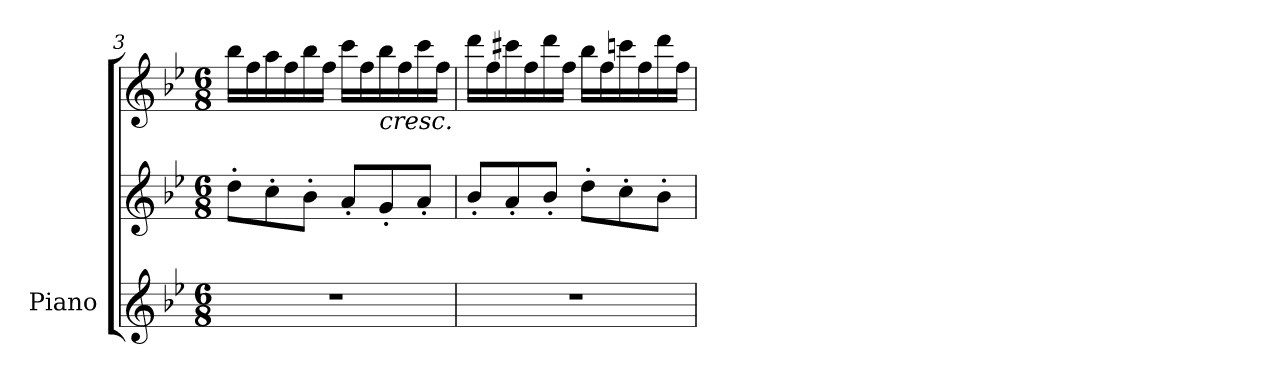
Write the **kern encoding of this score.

**kern	**kern	**kern
*part1	*part1	*part1
*staff3	*staff2	*staff1
*I"Piano	*	*
*I'Pno	*	*
*clefG2	*clefG2	*clefG2
*k[b-e-]	*k[b-e-]	*k[b-e-]
*M6/8	*M6/8	*M6/8
=3	=3	=3
2.r	8dd'\L	16bb-\LL
.	.	16ff\
.	8cc'\	16aa\
.	.	16ff\
.	8b-'\J	16bb-\
.	.	16ff\JJ
.	8a'/L	16ccc\LL
.	.	16ff\
!	!	!LO:TX:b:i:t=cresc.
.	8g'/	16bb-\
.	.	16ff\
.	8a'/J	16ccc\
.	.	16ff\JJ
=4	=4	=4
2.r	8b-'/L	16ddd\LL
.	.	16ff\
.	8a'/	16ccc#X\
.	.	16ff\
.	8b-'/J	16ddd\
.	.	16ff\JJ
.	8dd'\L	16bb-\LL
.	.	16ff\
.	8cc'\	16cccn\
.	.	16ff\
.	8b-'\J	16ddd\
.	.	16ff\JJ
=	=	=
*-	*-	*-
